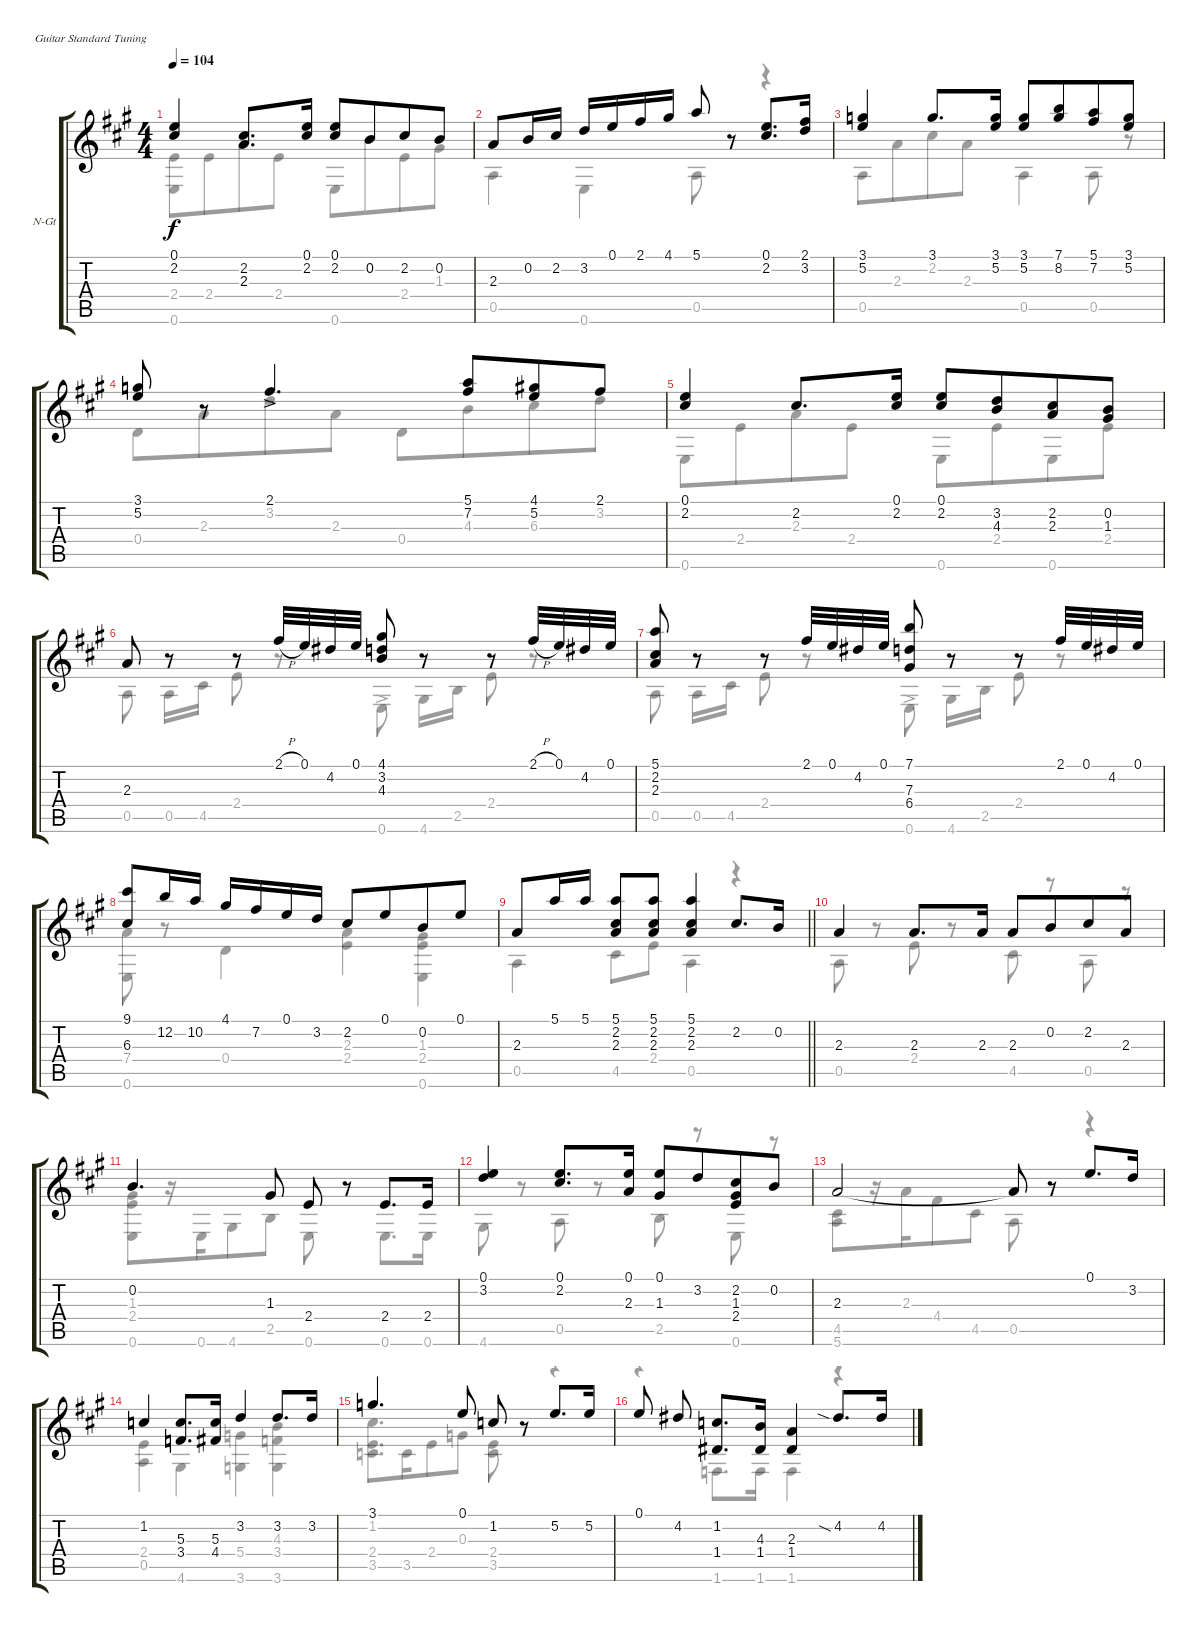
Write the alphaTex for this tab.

\bracketExtendMode groupsimilarinstruments
\firstSystemTrackNameOrientation horizontal
\otherSystemsTrackNameOrientation horizontal
\track ("Pista 1" "N-Gt") {instrument acousticguitarnylon}
\staff {score tabs}
\tuning (E4 B3 G3 D3 A2 E2)
\voice
\ts (4 4)
\tempo 104
\clef g2
\ks a
(0.1 2.2).4{dy f} (2.2 2.3).8{d} (0.1 2.2).16 (0.1 2.2).8 0.2.8{beam merge} 2.2.8 0.2.8 |
2.3.8 0.2.16 2.2.16 3.2.16 0.1.16 2.1.16 4.1.16 5.1.8 r.8 (0.1 2.2).8{d} (2.1 3.2).16 |
(3.1 5.2).4 3.1.8{d} (3.1 5.2).16 (3.1 5.2).8 (7.1 8.2).8{beam merge} (5.1 7.2).8 (3.1 5.2).8 |
(3.1 5.2).8 r.8 2.1{ac}.4{d} (5.1 7.2).8{beam merge} (4.1 5.2).8{beam merge} 2.1.8 |
(0.1 2.2).4 2.2.8{d} (0.1 2.2).16 (0.1 2.2).8 (3.2 4.3).8{beam merge} (2.2 2.3).8 (0.2 1.3).8 |
2.3.8 r.8 r.8 2.1{h}.32 0.1.32 4.2.32 0.1.32 (4.1 3.2 4.3).8 r.8 r.8 2.1{h}.32 0.1.32 4.2.32 0.1.32 |
(5.1 2.2 2.3).8 r.8 r.8 2.1.32 0.1.32 4.2.32 0.1.32 (7.1 7.3 6.4).8 r.8 r.8 2.1.32 0.1.32 4.2.32 0.1.32 |
(9.1 6.3).8 12.2.16 10.2.16 4.1.16 7.2.16 0.1.16 3.2.16 2.2.8 0.1.8{beam merge} 0.2.8 0.1.8 |
\barLineRight lightlight
2.3.8 5.1.16 5.1.16 (5.1 2.2 2.3).8 (5.1 2.2 2.3).8 (5.1 2.2 2.3).4 2.2.8{d} 0.2.16 |
2.3.4 2.3.8{d} 2.3.16 2.3.8 0.2.8{beam merge} 2.2.8 2.3.8 |
0.2.4{d} 1.3.8 2.4.8 r.8 2.4.8{d} 2.4.16 |
(0.1 3.2).4 (0.1 2.2).8{d} (0.1 2.3).16 (0.1 1.3).8 3.2.8{beam merge} (2.2 1.3 2.4).8 0.2.8 |
2.3.2 2.3{t}.8 r.8 0.1.8{d} 3.2.16 |
1.2.4 (5.3 3.4).8{d} (5.3 4.4).16 3.2.4 3.2.8{d} 3.2.16 |
3.1.4{d} 0.1.8 1.2.8 r.8 5.2.8{d beam merge} 5.2.16 |
0.1.8{beam split} 4.2.8 (1.2 1.4).8{d} (4.3 1.4).16 (2.3 1.4).4 4.2{sia}.8{d} 4.2.16
\voice
\clef g2
\ottava regular
\simile none
\ks a
(2.4 0.6).8{dy f} 2.4.8{beam merge} 2.3.8 2.4.8 0.6.8 0.2.8{beam merge} 2.4.8 1.3.8 |
0.5.4 0.6.4 0.5.8 r.8 r.4 |
0.5.8 2.3.8{beam merge} 2.2.8 2.3.8 0.5.4 0.5.8 r.8 |
0.4.8 2.3.8{beam merge} 3.2.8 2.3.8 0.4.8 4.3.8{beam merge} 6.3.8 3.2.8 |
0.6.8 2.4.8{beam merge} 2.3.8 2.4.8 0.6.8 2.4.8{beam merge} 0.6.8 2.4.8 |
0.5.8{beam split} 0.5.16 4.5.16 2.4.8 r.8 0.6{ac}.8{beam split} 4.6.16 2.5.16 2.4.8 r.8 |
0.5.8{beam split} 0.5.16 4.5.16 2.4.8 r.8 0.6{ac}.8{beam split} 4.6.16 2.5.16 2.4.8 r.8 |
(7.4 0.6).8 r.8 0.4.4 (2.3 2.4).4 (1.3 2.4 0.6).4 |
\barLineRight lightlight
0.5.4 4.5.8 2.4.8 0.5.4 r.4 |
0.5.8 r.8 2.4.8 r.8 4.5.8 r.8 0.5.8 r.8 |
(1.3 2.4 0.6).8 r.16 0.6.16{beam merge} 4.6.8 2.5.8 0.6.8 r.8 0.6.8{d} 0.6.16 |
4.6.8 r.8 0.5.8 r.8 2.5.8 r.8 0.6.8 r.8 |
(4.5 5.6).8 r.16 2.3.16{beam merge} 4.4.8 4.5.8 0.5.8 r.8 r.4 |
(2.4 0.5).4 4.6.4 (5.4 3.6).4 (4.3 3.4 3.6).4 |
(1.2 2.4 3.5).8{d} 3.5.16{beam merge} 2.4.8 0.3.8 (2.4 3.5).8 r.8 r.4 |
r.4 1.6.8{d} 1.6.16 1.6.4 r.4
